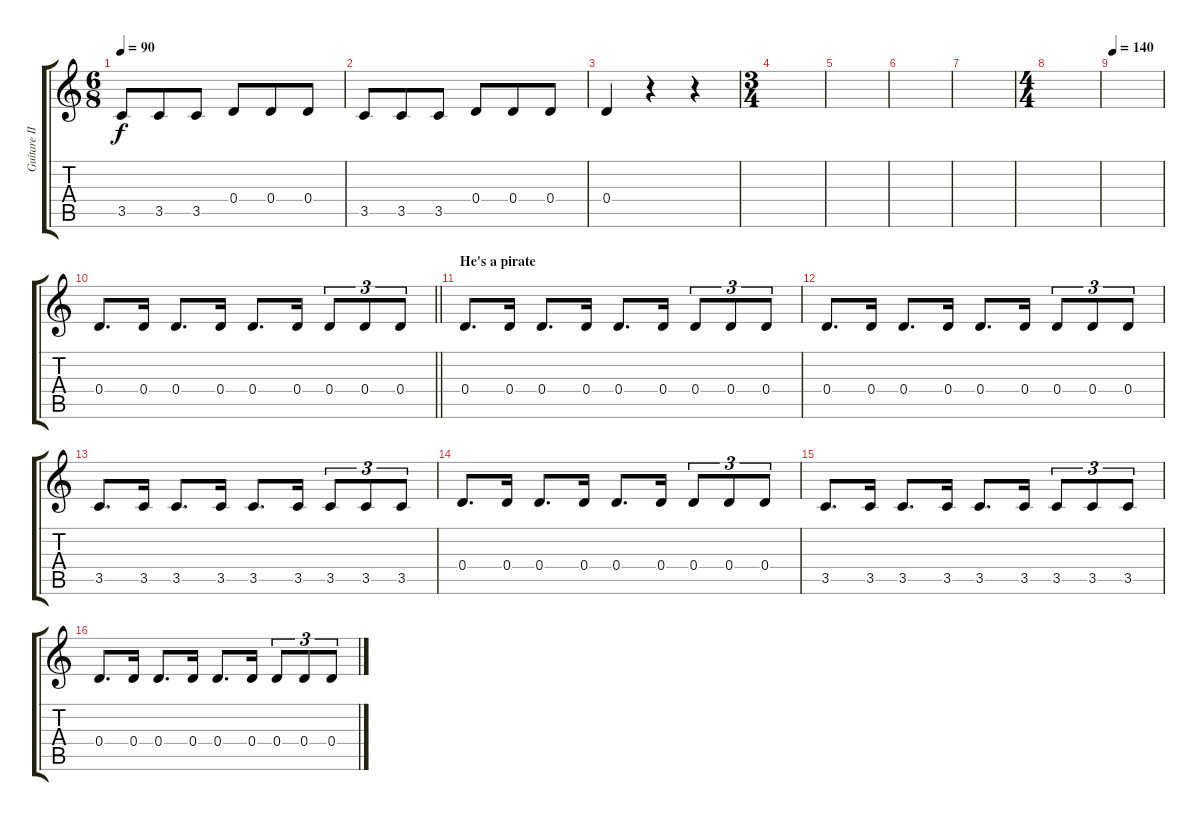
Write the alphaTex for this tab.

\track ("Guitare III" "Guitare II") {instrument acousticguitarsteel}
\staff {score tabs}
\tuning (E4 B3 G3 D3 A2 E2) {hide}
\ts (6 8)
\tempo 90
\clef g2
\ks c
3.5.8{dy f} 3.5.8 3.5.8 0.4.8 0.4.8 0.4.8 |
3.5.8 3.5.8 3.5.8 0.4.8 0.4.8 0.4.8 |
0.4.4 r.4 r.4 |
\ts (3 4)
|
|
|
|
\ts (4 4)
|
\tempo 140
|
\barLineRight lightlight
0.4.8{d} 0.4.16 0.4.8{d} 0.4.16 0.4.8{d} 0.4.16 0.4.8{tu (3 2)} 0.4.8{tu (3 2)} 0.4.8{tu (3 2)} |
\section ("" "He's a pirate")
0.4.8{d} 0.4.16 0.4.8{d} 0.4.16 0.4.8{d} 0.4.16 0.4.8{tu (3 2)} 0.4.8{tu (3 2)} 0.4.8{tu (3 2)} |
0.4.8{d} 0.4.16 0.4.8{d} 0.4.16 0.4.8{d} 0.4.16 0.4.8{tu (3 2)} 0.4.8{tu (3 2)} 0.4.8{tu (3 2)} |
3.5.8{d} 3.5.16 3.5.8{d} 3.5.16 3.5.8{d} 3.5.16 3.5.8{tu (3 2)} 3.5.8{tu (3 2)} 3.5.8{tu (3 2)} |
0.4.8{d} 0.4.16 0.4.8{d} 0.4.16 0.4.8{d} 0.4.16 0.4.8{tu (3 2)} 0.4.8{tu (3 2)} 0.4.8{tu (3 2)} |
3.5.8{d} 3.5.16 3.5.8{d} 3.5.16 3.5.8{d} 3.5.16 3.5.8{tu (3 2)} 3.5.8{tu (3 2)} 3.5.8{tu (3 2)} |
0.4.8{d} 0.4.16 0.4.8{d} 0.4.16 0.4.8{d} 0.4.16 0.4.8{tu (3 2)} 0.4.8{tu (3 2)} 0.4.8{tu (3 2)}
